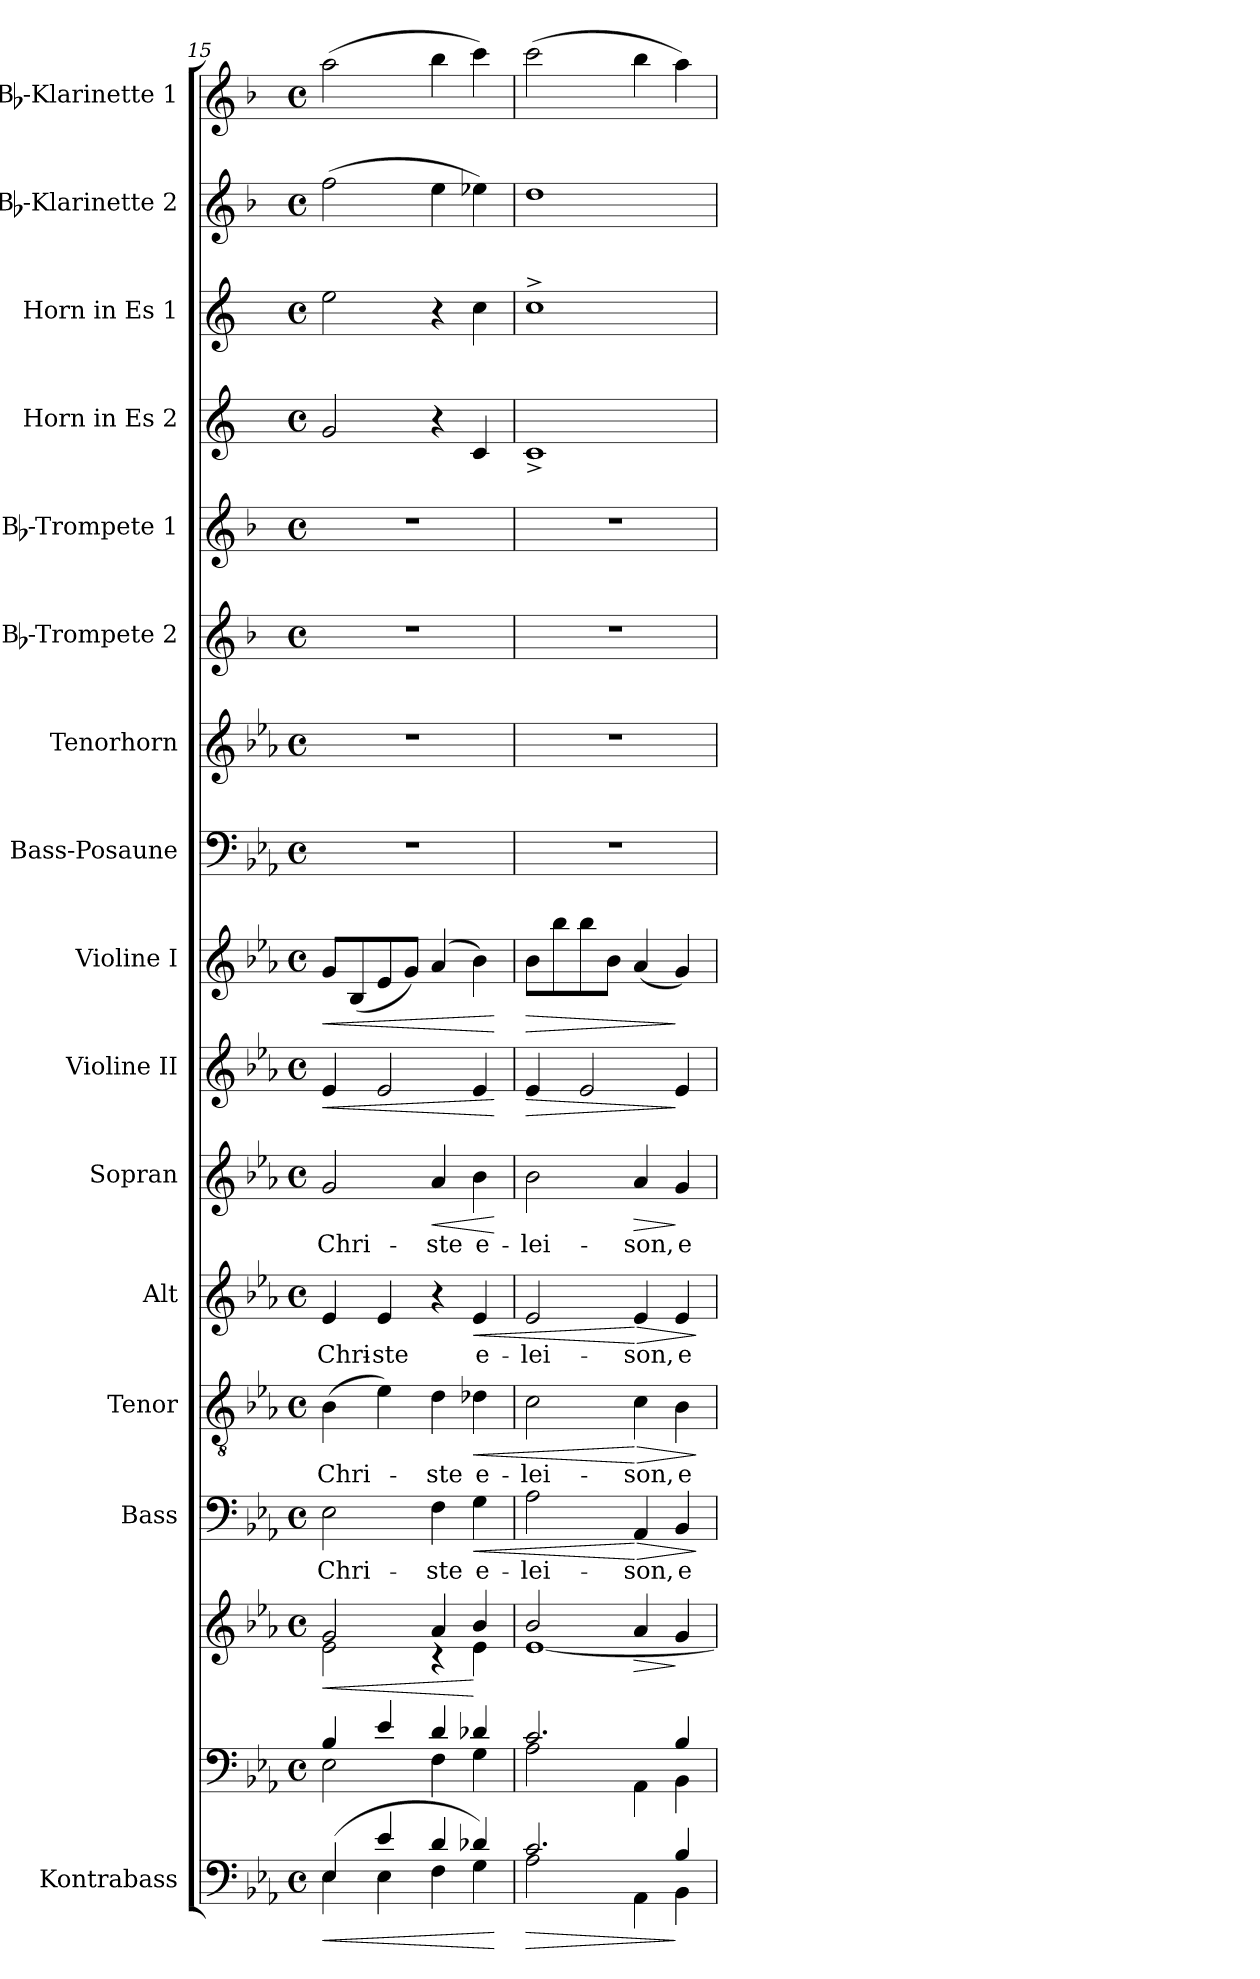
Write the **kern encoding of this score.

**kern	**dynam	**kern	**kern	**dynam	**kern	**text	**dynam	**kern	**text	**dynam	**kern	**text	**dynam	**kern	**text	**dynam	**kern	**dynam	**kern	**dynam	**kern	**kern	**kern	**kern	**kern	**kern	**kern	**kern
*part16	*part16	*part15	*part15	*part15	*part14	*part14	*part14	*part13	*part13	*part13	*part12	*part12	*part12	*part11	*part11	*part11	*part10	*part10	*part9	*part9	*part8	*part7	*part6	*part5	*part4	*part3	*part2	*part1
*staff17	*staff17	*staff16	*staff15	*staff15/16	*staff14	*staff14	*staff14	*staff13	*staff13	*staff13	*staff12	*staff12	*staff12	*staff11	*staff11	*staff11	*staff10	*staff10	*staff9	*staff9	*staff8	*staff7	*staff6	*staff5	*staff4	*staff3	*staff2	*staff1
*I"Kontrabass	*	*	*	*	*I"Bass	*	*	*I"Tenor	*	*	*I"Alt	*	*	*I"Sopran	*	*	*I"Violine II	*	*I"Violine I	*	*I"Bass-Posaune	*I"Tenorhorn	*I"Bb-Trompete 2	*I"Bb-Trompete 1	*I"Horn in Es 2	*I"Horn in Es 1	*I"Bb-Klarinette 2	*I"Bb-Klarinette 1
*I'Kb.	*	*	*	*	*I'B.	*	*	*I'T.	*	*	*I'A.	*	*	*I'S.	*	*	*I'Vl. II	*	*I'Vl. I	*	*I'B. Pos.	*I'T. Hrn.	*I'Bb Trp. 2	*I'Bb Trp. 1	*	*	*I'Bb Kl. 2	*I'Bb Kl. 1
*clefF4	*	*clefF4	*clefG2	*	*clefF4	*	*	*clefGv2	*	*	*clefG2	*	*	*clefG2	*	*	*clefG2	*	*clefG2	*	*clefF4	*clefG2	*clefG2	*clefG2	*clefG2	*clefG2	*clefG2	*clefG2
*ITrd7c12	*	*	*	*	*	*	*	*	*	*	*	*	*	*	*	*	*	*	*	*	*	*ITrd8c14	*ITrd1c2	*ITrd1c2	*ITrd5c9	*ITrd5c9	*ITrd1c2	*ITrd1c2
*k[b-e-a-]	*	*k[b-e-a-]	*k[b-e-a-]	*	*k[b-e-a-]	*	*	*k[b-e-a-]	*	*	*k[b-e-a-]	*	*	*k[b-e-a-]	*	*	*k[b-e-a-]	*	*k[b-e-a-]	*	*k[b-e-a-]	*k[b-e-a-]	*k[b-e-a-]	*k[b-e-a-]	*k[b-e-a-]	*k[b-e-a-]	*k[b-e-a-]	*k[b-e-a-]
*E-:	*	*E-:	*E-:	*	*E-:	*	*	*E-:	*	*	*E-:	*	*	*E-:	*	*	*E-:	*	*E-:	*	*E-:	*E-:	*E-:	*E-:	*E-:	*E-:	*E-:	*E-:
*M4/4	*	*M4/4	*M4/4	*	*M4/4	*	*	*M4/4	*	*	*M4/4	*	*	*M4/4	*	*	*M4/4	*	*M4/4	*	*M4/4	*M4/4	*M4/4	*M4/4	*M4/4	*M4/4	*M4/4	*M4/4
*met(c)	*	*met(c)	*met(c)	*	*met(c)	*	*	*met(c)	*	*	*met(c)	*	*	*met(c)	*	*	*met(c)	*	*met(c)	*	*met(c)	*met(c)	*met(c)	*met(c)	*met(c)	*met(c)	*met(c)	*met(c)
=15	=15	=15	=15	=15	=15	=15	=15	=15	=15	=15	=15	=15	=15	=15	=15	=15	=15	=15	=15	=15	=15	=15	=15	=15	=15	=15	=15	=15
!	!LO:HP:b	!	!	!LO:HP:b	!	!LO:LY:b	!	!	!LO:LY:b	!	!	!LO:LY:b	!	!	!LO:LY:b	!	!	!LO:HP:b	!	!LO:HP:b	!	!	!	!	!	!	!	!
*^	*	*^	*^	*	*	*	*	*	*	*	*	*	*	*	*	*	*	*	*	*	*	*	*	*	*	*	*	*
(>4EE-/	4EE-\	<	4B-/	2E-\	2g/	2e-\	<	2E-\	Chri-	.	(>4B-\	Chri-	.	4e-/	Chri-	.	2g/	Chri-	.	4e-/	<	8g/L	<	1r	1r	1r	1r	2B-/	2g\	(>2ee-\	(>2gg\
.	.	.	.	.	.	.	.	.	.	.	.	.	.	.	.	.	.	.	.	.	.	(<8B-/	.	.	.	.	.	.	.	.	.
!	!	!	!	!	!	!	!	!	!	!	!	!	!	!	!LO:LY:b	!	!	!	!	!	!	!	!	!	!	!	!	!	!	!	!
4E-/	4EE-\	.	4e-/	.	.	.	.	.	.	.	4e-\)	.	.	4e-/	-ste	.	.	.	.	2e-/	.	8e-/	.	.	.	.	.	.	.	.	.
.	.	.	.	.	.	.	.	.	.	.	.	.	.	.	.	.	.	.	.	.	.	8g/J)	.	.	.	.	.	.	.	.	.
!	!	!	!	!	!	!	!	!	!LO:LY:b	!	!	!LO:LY:b	!	!	!	!	!	!LO:LY:b	!LO:HP:b	!	!	!	!	!	!	!	!	!	!	!	!
4D/	4FF\	.	4d/	4F\	4a-/	4rc	.	4F\	-ste	.	4d\	-ste	.	4r	.	.	4a-/	-ste	<	.	.	(4a-/	.	.	.	.	.	4r	4r	4dd\	4aa-\
!	!	!	!	!	!	!	!	!	!LO:LY:b	!LO:HP:b	!	!LO:LY:b	!LO:HP:b	!	!LO:LY:b	!LO:HP:b	!	!LO:LY:b	!	!	!	!	!	!	!	!	!	!	!	!	!
4D-X/)	4GG\	.	4d-X/	4G\	4b-/	4e-\	[	4G\	e-	<	4d-X\	e-	<	4e-/	e-	<	4b-\	e-	.	4e-/	.	4b-\)	.	.	.	.	.	4E-/	4e-\	4dd-X\)	4bb-\)
*v	*v	*	*	*	*	*	*	*	*	*	*	*	*	*	*	*	*	*	*	*	*	*	*	*	*	*	*	*	*	*	*
*	*	*v	*v	*	*	*	*	*	*	*	*	*	*	*	*	*	*	*	*	*	*	*	*	*	*	*	*	*	*	*
*	*	*	*v	*v	*	*	*	*	*	*	*	*	*	*	*	*	*	*	*	*	*	*	*	*	*	*	*	*	*
.	[	.	.	.	.	.	.	.	.	.	.	.	.	.	.	[	.	[	.	[	.	.	.	.	.	.	.	.
!!LO:PB:g=z
=16	=16	=16	=16	=16	=16	=16	=16	=16	=16	=16	=16	=16	=16	=16	=16	=16	=16	=16	=16	=16	=16	=16	=16	=16	=16	=16	=16	=16
!	!LO:HP:b	!	!	!	!	!LO:LY:b	!	!	!LO:LY:b	!	!	!LO:LY:b	!	!	!LO:LY:b	!	!	!LO:HP:b	!	!LO:HP:b	!	!	!	!	!	!	!	!
*^	*	*^	*^	*	*	*	*	*	*	*	*	*	*	*	*	*	*	*	*	*	*	*	*	*	*	*	*	*
2.C/	2AA-\	>	2.c/	2A-\	2b-/	[<1e-	.	2A-\	-lei-	.	2c\	-lei-	.	2e-/	-lei-	.	2b-\	-lei-	.	4e-/	>	8b-\L	>	1r	1r	1r	1r	1E-^<	1e-^>	1cc	(>2bb-\
.	.	.	.	.	.	.	.	.	.	.	.	.	.	.	.	.	.	.	.	.	.	8bb-\	.	.	.	.	.	.	.	.	.
.	.	.	.	.	.	.	.	.	.	.	.	.	.	.	.	.	.	.	.	2e-/	.	8bb-\	.	.	.	.	.	.	.	.	.
.	.	.	.	.	.	.	.	.	.	.	.	.	.	.	.	.	.	.	.	.	.	8b-\J	.	.	.	.	.	.	.	.	.
!	!	!	!	!	!	!	!LO:HP:b	!	!LO:LY:b	!LO:HP:n=1:b	!	!LO:LY:b	!LO:HP:n=1:b	!	!LO:LY:b	!LO:HP:n=1:b	!	!LO:LY:b	!LO:HP:b	!	!	!	!	!	!	!	!	!	!	!	!
.	4AAA-\	.	.	4AA-\	4a-/	.	>	4AA-/	-son,	[ >	4c\	-son,	[ >	4e-/	-son,	[ >	4a-/	-son,	>	.	.	(<4a-/	.	.	.	.	.	.	.	.	4aa-\
!	!	!	!	!	!	!	!	!	!LO:LY:b	!	!	!LO:LY:b	!	!	!LO:LY:b	!	!	!LO:LY:b	!	!	!	!	!	!	!	!	!	!	!	!	!
4BB-/	4BBB-\	]	4B-/	4BB-\	4g/	.	]	4BB-/	e-	.	4B-\	e-	.	4e-/	e-	.	4g/	e-	]	4e-/	]	4g/)	]	.	.	.	.	.	.	.	4gg\)
*v	*v	*	*	*	*	*	*	*	*	*	*	*	*	*	*	*	*	*	*	*	*	*	*	*	*	*	*	*	*	*	*
*	*	*v	*v	*	*	*	*	*	*	*	*	*	*	*	*	*	*	*	*	*	*	*	*	*	*	*	*	*	*	*
*	*	*	*v	*v	*	*	*	*	*	*	*	*	*	*	*	*	*	*	*	*	*	*	*	*	*	*	*	*	*
.	.	.	.	.	.	.	]	.	.	]	.	.	]	.	.	.	.	.	.	.	.	.	.	.	.	.	.	.
=	=	=	=	=	=	=	=	=	=	=	=	=	=	=	=	=	=	=	=	=	=	=	=	=	=	=	=	=
*-	*-	*-	*-	*-	*-	*-	*-	*-	*-	*-	*-	*-	*-	*-	*-	*-	*-	*-	*-	*-	*-	*-	*-	*-	*-	*-	*-	*-
